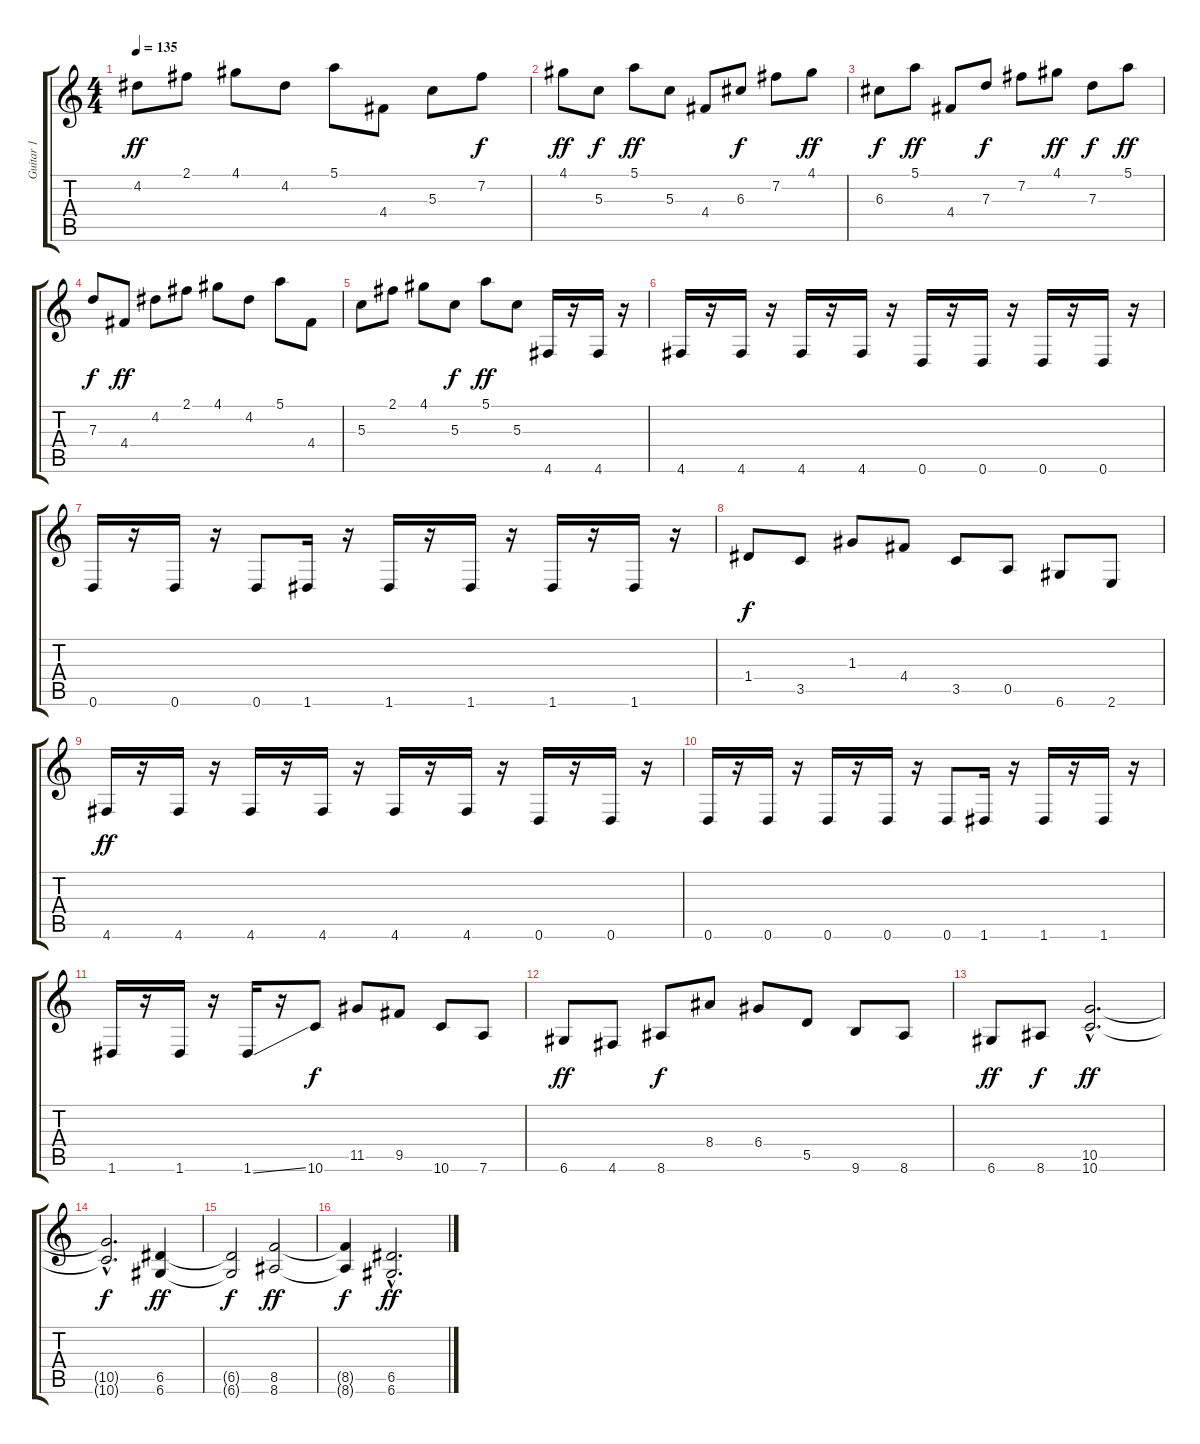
\track ("Guitar 1" "Guitar 1") {instrument distortionguitar}
\staff {score tabs}
\tuning (E4 B3 G3 D3 A2 D2) {hide}
\ts (4 4)
\tempo 135
\clef g2
\ks c
4.2.8{dy ff} 2.1.8 4.1.8 4.2.8 5.1.8 4.4.8 5.3.8 7.2.8{dy f} |
4.1.8{dy ff} 5.3.8{dy f} 5.1.8{dy ff} 5.3.8 4.4.8 6.3.8{dy f} 7.2.8 4.1.8{dy ff} |
6.3.8{dy f} 5.1.8{dy ff} 4.4.8 7.3.8{dy f} 7.2.8 4.1.8{dy ff} 7.3.8{dy f} 5.1.8{dy ff} |
7.3.8{dy f} 4.4.8{dy ff} 4.2.8 2.1.8 4.1.8 4.2.8 5.1.8 4.4.8 |
5.3.8 2.1.8 4.1.8 5.3.8{dy f} 5.1.8{dy ff} 5.3.8 4.6.16{balance 8 instrument distortionguitar} r.16 4.6.16 r.16 |
4.6.16 r.16 4.6.16 r.16 4.6.16 r.16 4.6.16 r.16 0.6.16 r.16 0.6.16 r.16 0.6.16 r.16 0.6.16 r.16 |
0.6.16 r.16 0.6.16 r.16 0.6.8 1.6.16 r.16 1.6.16 r.16 1.6.16 r.16 1.6.16 r.16 1.6.16 r.16 |
1.4.8{dy f} 3.5.8 1.3.8 4.4.8 3.5.8 0.5.8 6.6.8 2.6.8 |
4.6.16{dy ff} r.16 4.6.16 r.16 4.6.16 r.16 4.6.16 r.16 4.6.16 r.16 4.6.16 r.16 0.6.16 r.16 0.6.16 r.16 |
0.6.16 r.16 0.6.16 r.16 0.6.16 r.16 0.6.16 r.16 0.6.8 1.6.16 r.16 1.6.16 r.16 1.6.16 r.16 |
1.6.16 r.16 1.6.16 r.16 1.6{ss}.16 r.16 10.6.8{dy f} 11.5.8 9.5.8 10.6.8 7.6.8 |
6.6.8{dy ff} 4.6.8 8.6.8{dy f} 8.4.8 6.4.8 5.5.8 9.6.8 8.6.8 |
6.6.8{dy ff} 8.6.8{dy f} (10.5{hac} 10.6{hac}).2{d dy ff balance 15} |
(10.5{hac t} 10.6{hac t}).2{d dy f} (6.5 6.6).4{dy ff} |
(6.5{t} 6.6{t}).2{dy f} (8.5 8.6).2{dy ff} |
(8.5{t} 8.6{t}).4{dy f} (6.5{hac} 6.6{hac}).2{d dy ff}
